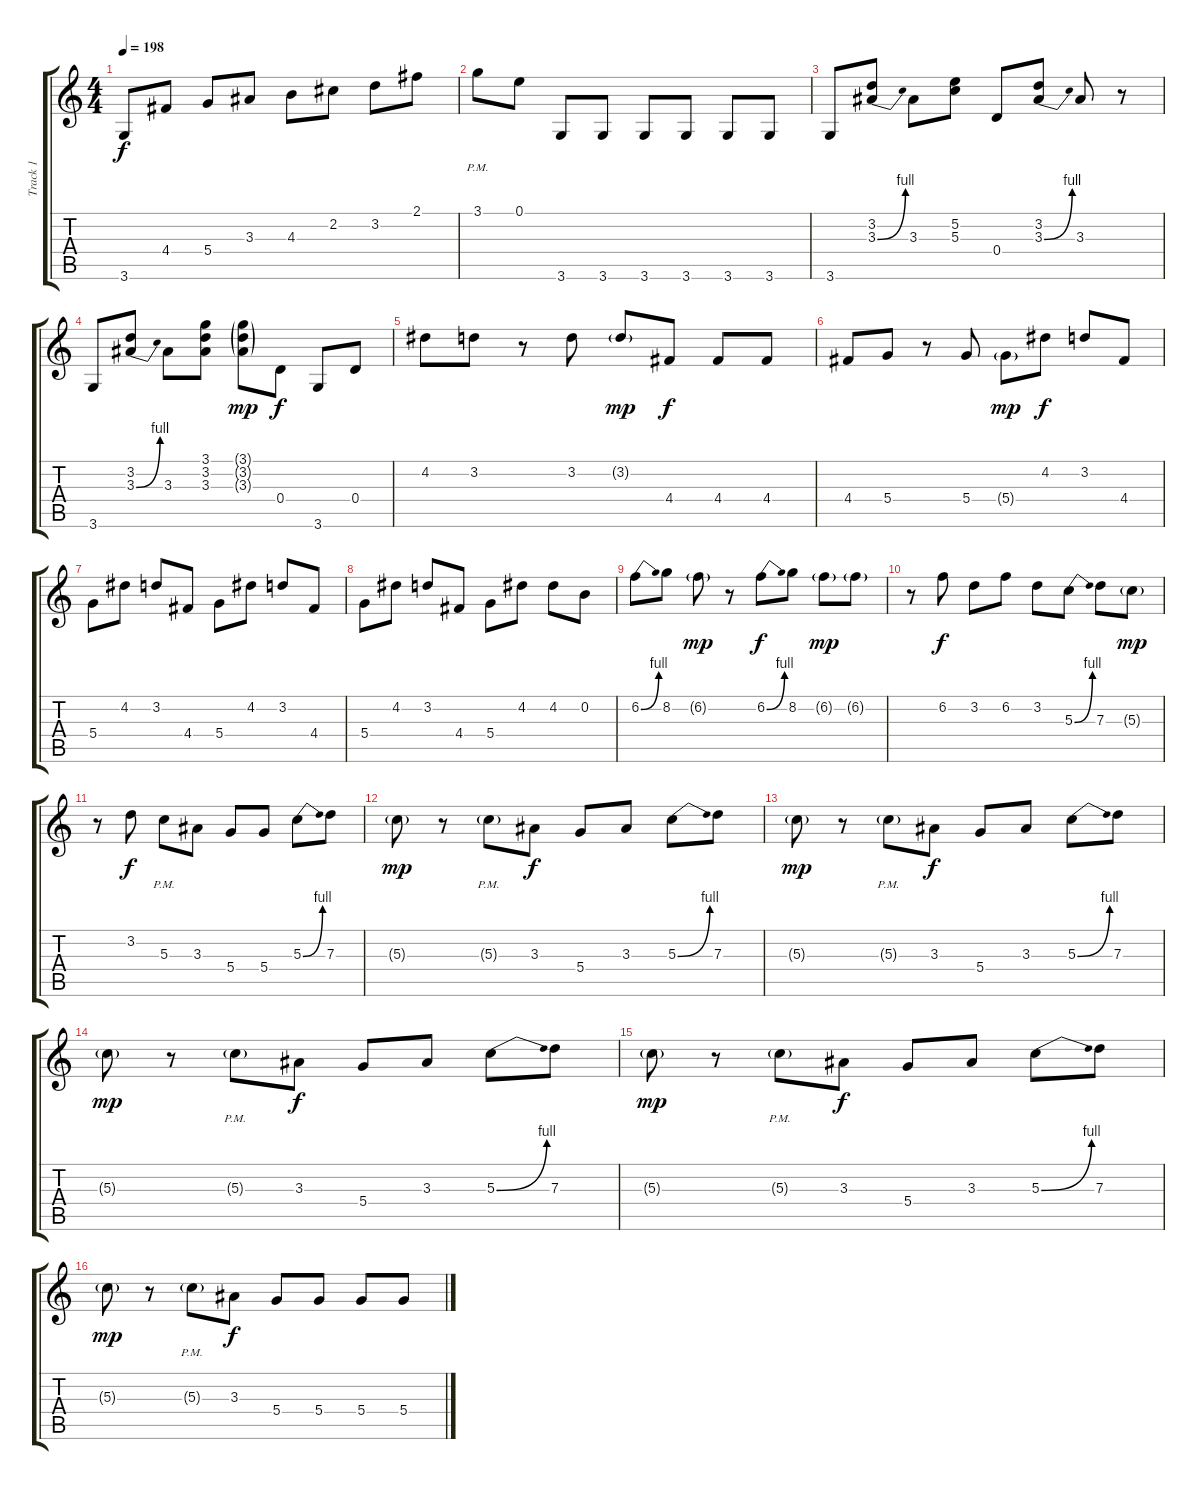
\track ("Track 1" "Track 1") {instrument acousticguitarsteel}
\staff {score tabs}
\tuning (E4 B3 G3 D3 A2 E2) {hide}
\ts (4 4)
\tempo 198
\clef g2
\ks c
3.6.8{dy f} 4.4.8 5.4.8 3.3.8 4.3.8 2.2.8 3.2.8 2.1.8 |
3.1{pm}.8 0.1.8 3.6.8 3.6.8 3.6.8 3.6.8 3.6.8 3.6.8 |
3.6.8 (3.2 3.3{be (bend 0 0 60 4)}).8 3.3.8 (5.2 5.3).8 0.4.8 (3.2 3.3{be (bend 0 0 60 4)}).8 3.3.8 r.8 |
3.6.8 (3.2 3.3{be (bend 0 0 60 4)}).8 3.3.8 (3.1 3.2 3.3).8 (3.1{g} 3.2{g} 3.3{g}).8{dy mp} 0.4.8{dy f} 3.6.8 0.4.8 |
4.2.8 3.2.8 r.8 3.2.8 3.2{g}.8{dy mp} 4.4.8{dy f} 4.4.8 4.4.8 |
4.4.8 5.4.8 r.8 5.4.8 5.4{g}.8{dy mp} 4.2.8{dy f} 3.2.8 4.4.8 |
5.4.8 4.2.8 3.2.8 4.4.8 5.4.8 4.2.8 3.2.8 4.4.8 |
5.4.8 4.2.8 3.2.8 4.4.8 5.4.8 4.2.8 4.2.8 0.2.8 |
6.2{be (bend 0 0 60 4)}.8 8.2.8 6.2{g}.8{dy mp} r.8 6.2{be (bend 0 0 60 4)}.8{dy f} 8.2.8 6.2{g}.8{dy mp} 6.2{g}.8 |
r.8 6.2.8{dy f} 3.2.8 6.2.8 3.2.8 5.3{be (bend 0 0 60 4)}.8 7.3.8 5.3{g}.8{dy mp} |
r.8 3.2.8{dy f} 5.3{pm}.8 3.3.8 5.4.8 5.4.8 5.3{be (bend 0 0 60 4)}.8 7.3.8 |
5.3{g}.8{dy mp} r.8 5.3{g pm}.8 3.3.8{dy f} 5.4.8 3.3.8 5.3{be (bend 0 0 60 4)}.8 7.3.8 |
5.3{g}.8{dy mp} r.8 5.3{g pm}.8 3.3.8{dy f} 5.4.8 3.3.8 5.3{be (bend 0 0 60 4)}.8 7.3.8 |
5.3{g}.8{dy mp} r.8 5.3{g pm}.8 3.3.8{dy f} 5.4.8 3.3.8 5.3{be (bend 0 0 60 4)}.8 7.3.8 |
5.3{g}.8{dy mp} r.8 5.3{g pm}.8 3.3.8{dy f} 5.4.8 3.3.8 5.3{be (bend 0 0 60 4)}.8 7.3.8 |
5.3{g}.8{dy mp} r.8 5.3{g pm}.8 3.3.8{dy f} 5.4.8 5.4.8 5.4.8 5.4.8
